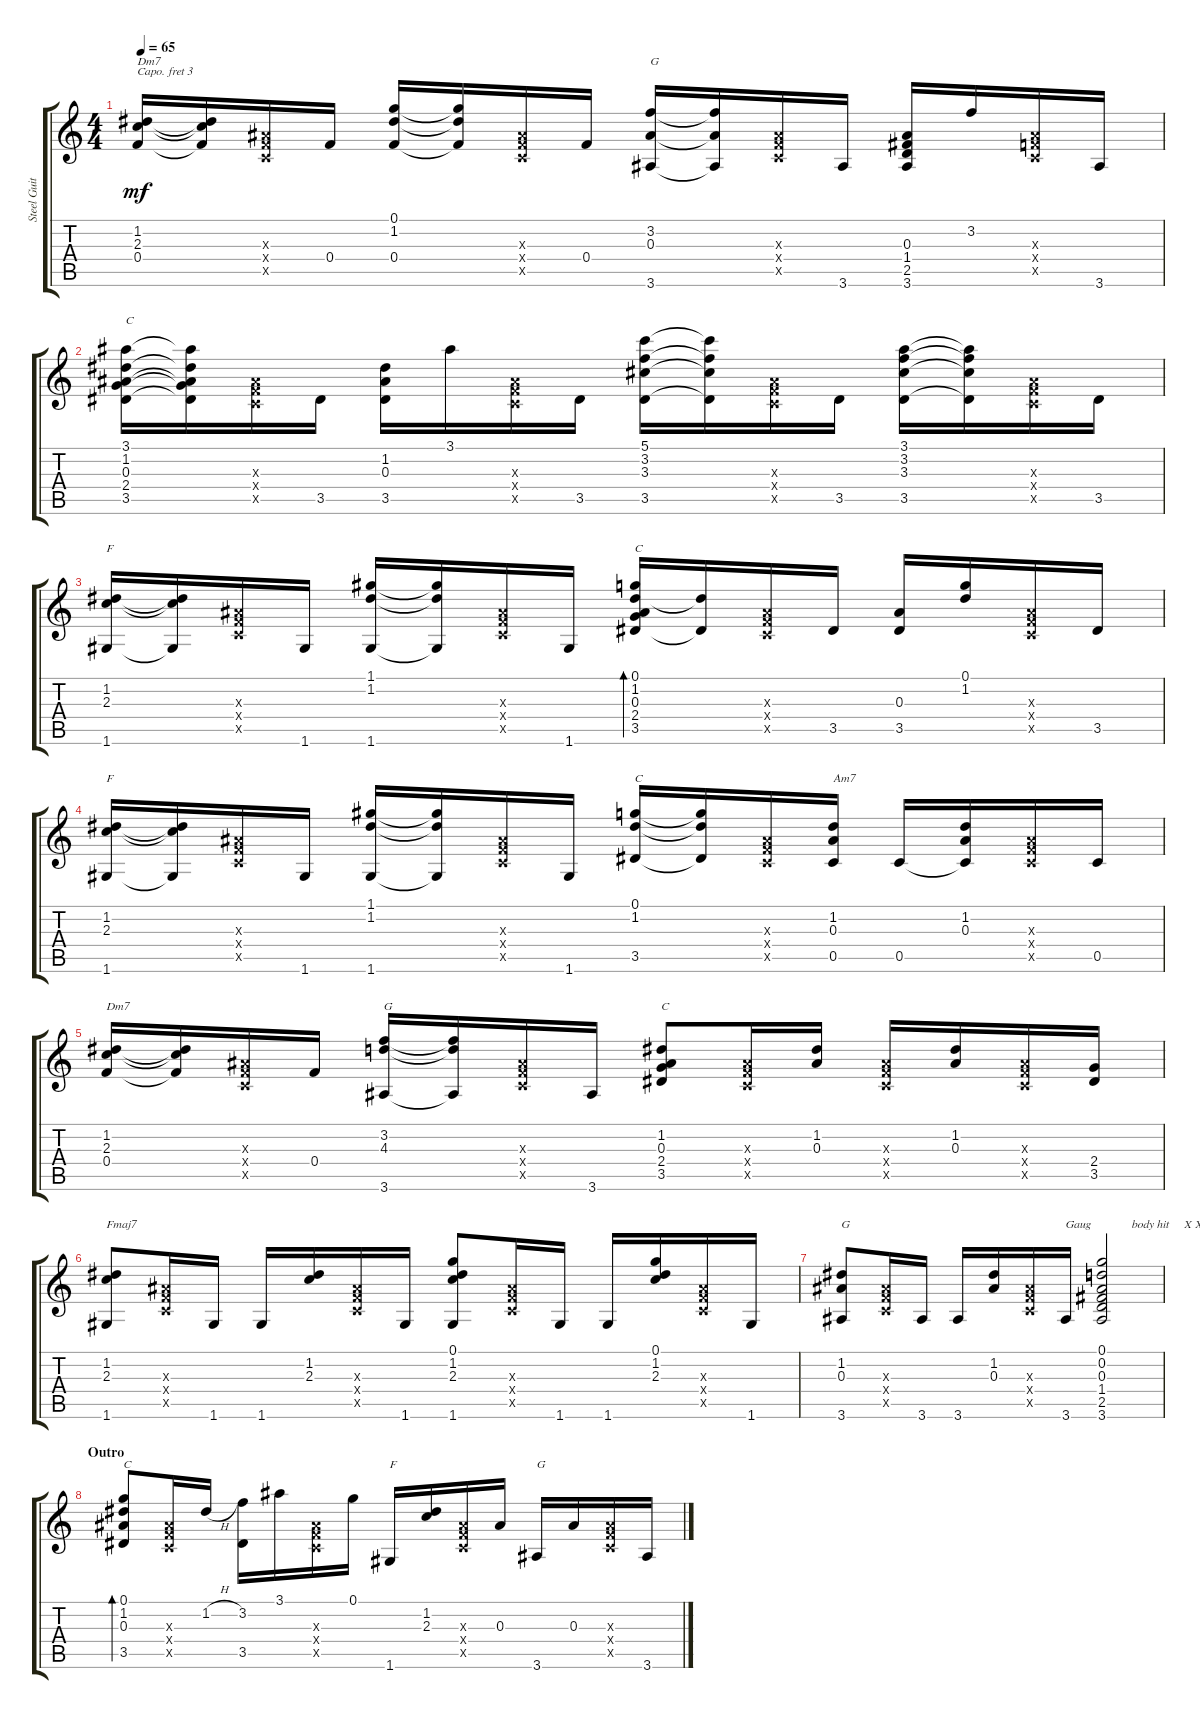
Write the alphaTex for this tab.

\track ("Steel Guitar" "Steel Guit") {instrument acousticguitarsteel}
\staff {score tabs}
\capo 3
\tuning (E4 B3 G3 D3 A2 E2) {hide}
\ts (4 4)
\tempo 65
\clef g2
\ks c
(1.2 2.3 0.4).16{txt "Dm7" dy mf} (1.2{t} 2.3{t} 0.4{t}).16 (0.3{x} 0.4{x} 0.5{x}).16 0.4.16 (0.1 1.2 0.4).16 (0.1{t} 1.2{t} 0.4{t}).16 (0.3{x} 0.4{x} 0.5{x}).16 0.4.16 (3.2 0.3 3.6).16{txt "G"} (3.2{t} 0.3{t} 3.6{t}).16 (0.3{x} 0.4{x} 0.5{x}).16 3.6.16 (0.3 1.4 2.5 3.6).16 3.2.16 (0.3{x} 0.4{x} 0.5{x}).16 3.6.16 |
(3.1 1.2 0.3 2.4 3.5).16{txt "C"} (3.1{t} 1.2{t} 0.3{t} 2.4{t} 3.5{t}).16 (0.3{x} 0.4{x} 0.5{x}).16 3.5.16 (1.2 0.3 3.5).16 3.1.16 (0.3{x} 0.4{x} 0.5{x}).16 3.5.16 (5.1 3.2 3.3 3.5).16 (5.1{t} 3.2{t} 3.3{t} 3.5{t}).16 (0.3{x} 0.4{x} 0.5{x}).16 3.5.16 (3.1 3.2 3.3 3.5).16 (3.1{t} 3.2{t} 3.3{t} 3.5{t}).16 (0.3{x} 0.4{x} 0.5{x}).16 3.5.16 |
(1.2 2.3 1.6).16{txt "F"} (1.2{t} 2.3{t} 1.6{t}).16 (0.3{x} 0.4{x} 0.5{x}).16 1.6.16 (1.1 1.2 1.6).16 (1.1{t} 1.2{t} 1.6{t}).16 (0.3{x} 0.4{x} 0.5{x}).16 1.6.16 (0.1 1.2 0.3 2.4 3.5).16{bd 60 txt "C"} (1.2{t} 3.5{t}).16 (0.3{x} 0.4{x} 0.5{x}).16 3.5.16 (0.3 3.5).16 (0.1 1.2).16 (0.3{x} 0.4{x} 0.5{x}).16 3.5.16 |
(1.2 2.3 1.6).16{txt "F"} (1.2{t} 2.3{t} 1.6{t}).16 (0.3{x} 0.4{x} 0.5{x}).16 1.6.16 (1.1 1.2 1.6).16 (1.1{t} 1.2{t} 1.6{t}).16 (0.3{x} 0.4{x} 0.5{x}).16 1.6.16 (0.1 1.2 3.5).16{txt "C"} (0.1{t} 1.2{t} 3.5{t}).16 (0.3{x} 0.4{x} 0.5{x}).16 (1.2 0.3 0.5).16{txt "Am7"} 0.5.16 (1.2 0.3 0.5{t}).16 (0.3{x} 0.4{x} 0.5{x}).16 0.5.16 |
(1.2 2.3 0.4).16{txt "Dm7"} (1.2{t} 2.3{t} 0.4{t}).16 (0.3{x} 0.4{x} 0.5{x}).16 0.4.16 (3.2 4.3 3.6).16{txt "G"} (3.2{t} 4.3{t} 3.6{t}).16 (0.3{x} 0.4{x} 0.5{x}).16 3.6.16 (1.2 0.3 2.4 3.5).8{txt "C"} (0.3{x} 0.4{x} 0.5{x}).16 (1.2 0.3).16 (0.3{x} 0.4{x} 0.5{x}).16 (1.2 0.3).16 (0.3{x} 0.4{x} 0.5{x}).16 (2.4 3.5).16 |
(1.2 2.3 1.6).8{txt "Fmaj7"} (0.3{x} 0.4{x} 0.5{x}).16 1.6.16 1.6.16 (1.2 2.3).16 (0.3{x} 0.4{x} 0.5{x}).16 1.6.16 (0.1 1.2 2.3 1.6).8 (0.3{x} 0.4{x} 0.5{x}).16 1.6.16 1.6.16 (0.1 1.2 2.3).16 (0.3{x} 0.4{x} 0.5{x}).16 1.6.16 |
(1.2 0.3 3.6).8{txt "G"} (0.3{x} 0.4{x} 0.5{x}).16 3.6.16 3.6.16 (1.2 0.3).16 (0.3{x} 0.4{x} 0.5{x}).16 3.6.16{txt "Gaug"} (0.1 0.2 0.3 1.4 2.5 3.6).2{txt "          body hit     X X"} |
\section ("" "Outro")
(0.1 1.2 0.3 3.5).8{bd 60 txt "C"} (0.3{x} 0.4{x} 0.5{x}).16 1.2{h}.16 (3.2 3.5).16 3.1.16 (0.3{x} 0.4{x} 0.5{x}).16 0.1.16 1.6.16{txt "F"} (1.2 2.3).16 (0.3{x} 0.4{x} 0.5{x}).16 0.3.16 3.6.16{txt "G"} 0.3.16 (0.3{x} 0.4{x} 0.5{x}).16 3.6.16
